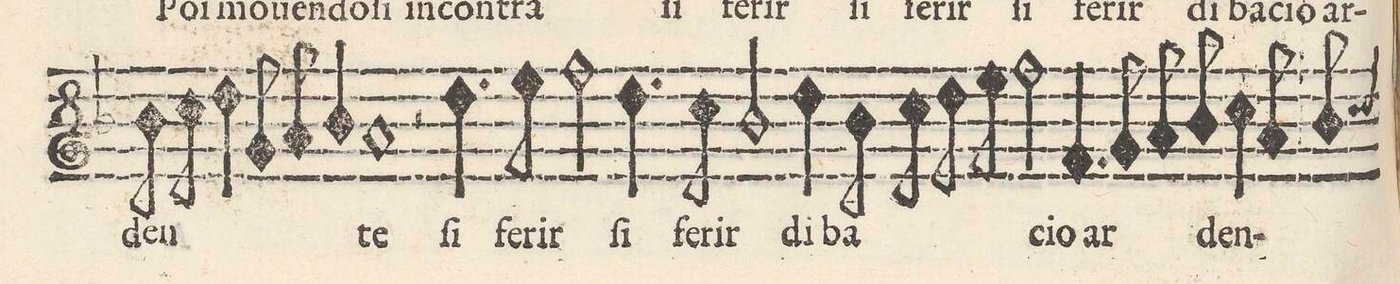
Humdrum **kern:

**kern	**text
*I"CANTO	*
*clefG2	*
*k[b-]	*
*met(c)	*
*M4/4	*
8b-\	ar-
8cc\	-den-
4dd\	.
8g/	.
8a/	.
4b-/	.
=63-	=63-
1a	-te
=64-	=64-
2r	.
4.dd\	ſi
8ee\	fe-
=65-	=65-
2ff\	-rir
4.dd\	ſi
8cc\	fe-
=66-	=66-
2b-/	-rir
4dd\	di
8b-\	ba-
8cc\	.
=67-	=67-
8dd\	.
8ee\	.
2ff\	-cio
4.f/	ar-
=68-	=68-
8g/	.
8a/	.
8b-/	.
4cc\	-den-
8a/	.
8b-/	.
=69-	=69-
*-	*-
